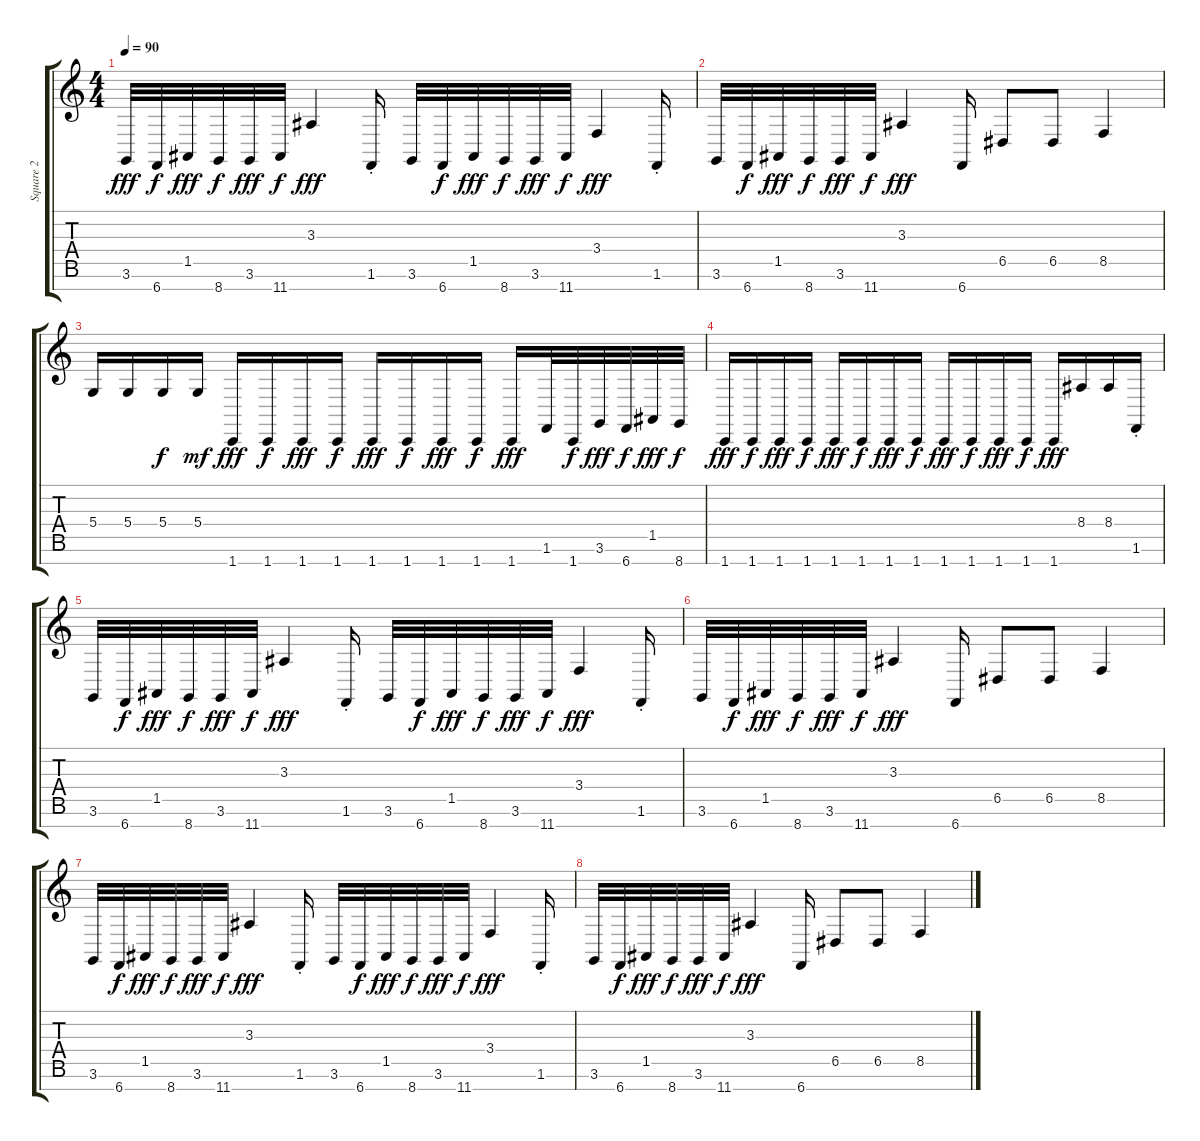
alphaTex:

\track ("Square 2" "Square 2") {instrument lead1square}
\staff {score tabs}
\tuning (E4 B3 G3 D3 A2 E2 B1) {hide}
\ts (4 4)
\tempo 90
\clef g2
\ks c
3.6.32{dy fff} 6.7.32{dy f} 1.5.32{dy fff} 8.7.32{dy f} 3.6.32{dy fff} 11.7.32{dy f} 3.3.4{dy fff} 1.6{st}.16 3.6.32 6.7.32{dy f} 1.5.32{dy fff} 8.7.32{dy f} 3.6.32{dy fff} 11.7.32{dy f} 3.4.4{dy fff} 1.6{st}.16 |
3.6.32 6.7.32{dy f} 1.5.32{dy fff} 8.7.32{dy f} 3.6.32{dy fff} 11.7.32{dy f} 3.3.4{dy fff} 6.7.16 6.5.8 6.5.8 8.5.4 |
5.4.16 5.4.16 5.4.16{dy f} 5.4.16{dy mf} 1.7.16{dy fff} 1.7.16{dy f} 1.7.16{dy fff} 1.7.16{dy f} 1.7.16{dy fff} 1.7.16{dy f} 1.7.16{dy fff} 1.7.16{dy f} 1.7.16{dy fff} 1.6.32 1.7.32{dy f} 3.6.32{dy fff} 6.7.32{dy f} 1.5.32{dy fff} 8.7.32{dy f} |
1.7.16{dy fff} 1.7.16{dy f} 1.7.16{dy fff} 1.7.16{dy f} 1.7.16{dy fff} 1.7.16{dy f} 1.7.16{dy fff} 1.7.16{dy f} 1.7.16{dy fff} 1.7.16{dy f} 1.7.16{dy fff} 1.7.16{dy f} 1.7.16{dy fff} 8.4.16 8.4.16 1.6{st}.16 |
3.6.32 6.7.32{dy f} 1.5.32{dy fff} 8.7.32{dy f} 3.6.32{dy fff} 11.7.32{dy f} 3.3.4{dy fff} 1.6{st}.16 3.6.32 6.7.32{dy f} 1.5.32{dy fff} 8.7.32{dy f} 3.6.32{dy fff} 11.7.32{dy f} 3.4.4{dy fff} 1.6{st}.16 |
3.6.32 6.7.32{dy f} 1.5.32{dy fff} 8.7.32{dy f} 3.6.32{dy fff} 11.7.32{dy f} 3.3.4{dy fff} 6.7.16 6.5.8 6.5.8 8.5.4 |
3.6.32 6.7.32{dy f} 1.5.32{dy fff} 8.7.32{dy f} 3.6.32{dy fff} 11.7.32{dy f} 3.3.4{dy fff} 1.6{st}.16 3.6.32 6.7.32{dy f} 1.5.32{dy fff} 8.7.32{dy f} 3.6.32{dy fff} 11.7.32{dy f} 3.4.4{dy fff} 1.6{st}.16 |
3.6.32 6.7.32{dy f} 1.5.32{dy fff} 8.7.32{dy f} 3.6.32{dy fff} 11.7.32{dy f} 3.3.4{dy fff} 6.7.16 6.5.8 6.5.8 8.5.4
